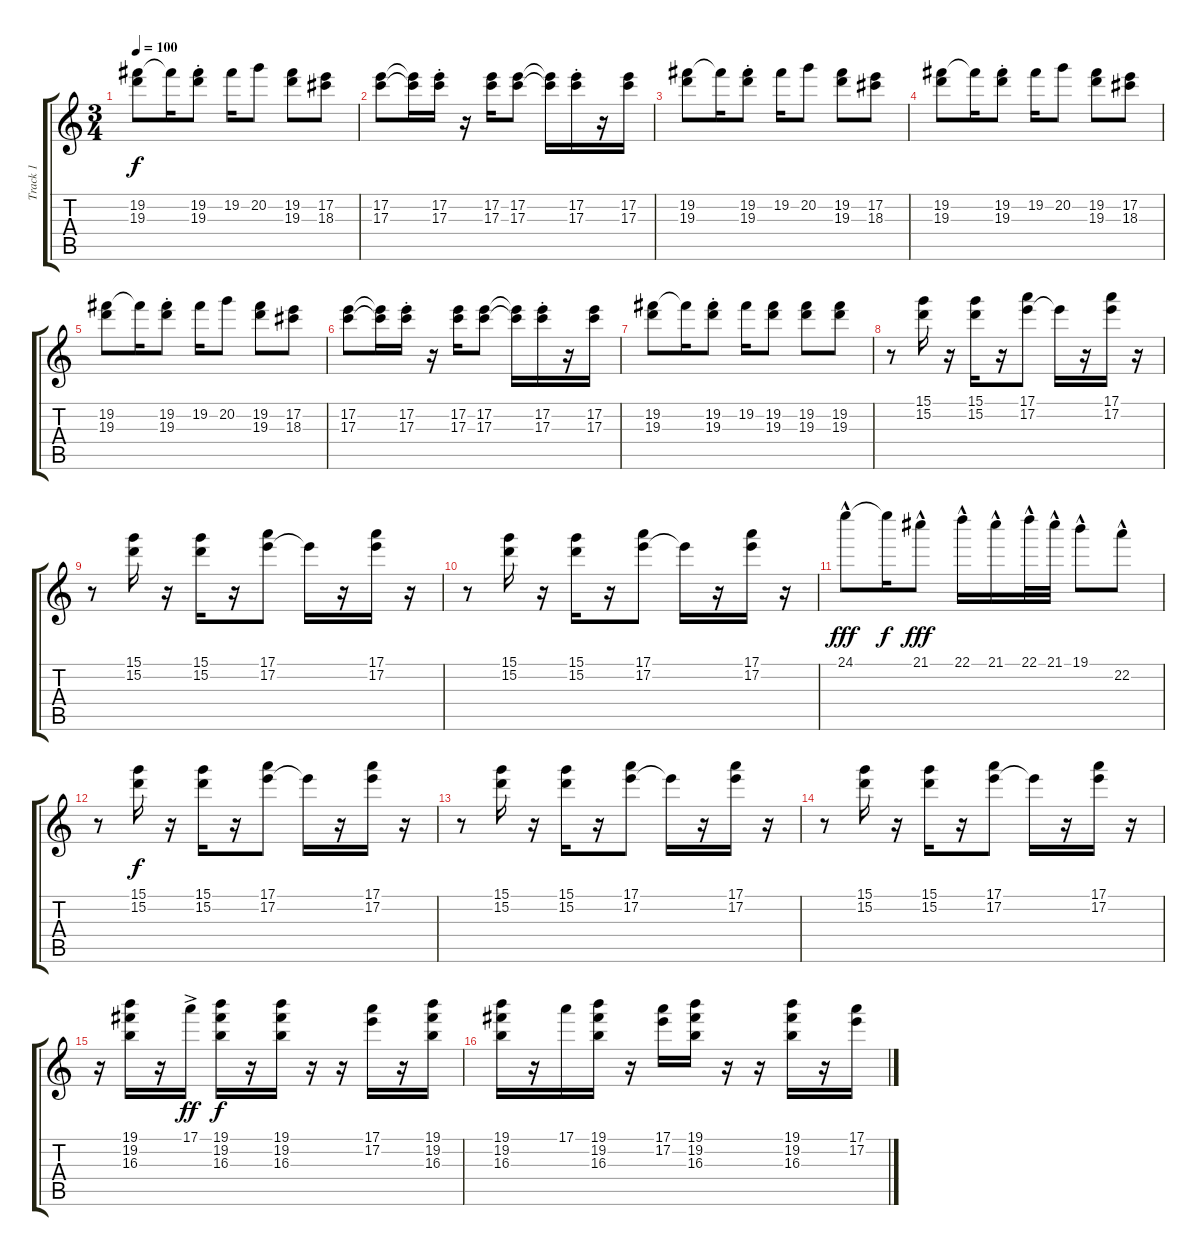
\track ("Track 1" "Track 1") {instrument electricguitarjazz}
\staff {score tabs}
\tuning (E4 B3 G3 D3 A2 E2) {hide}
\ts (3 4)
\tempo 100
\clef g2
\ks c
(19.2 19.3).8{dy f} 19.2{t}.16 (19.2{st} 19.3).8 19.2.16 20.2.8 (19.2 19.3).8 (17.2 18.3).8 |
(17.2 17.3).8 (17.2{t} 17.3{t}).16 (17.2{st} 17.3).16 r.16 (17.2 17.3).16 (17.2 17.3).8 (17.2{t} 17.3{t}).16 (17.2{st} 17.3).16 r.16 (17.2 17.3).16 |
(19.2 19.3).8 19.2{t}.16 (19.2{st} 19.3).8 19.2.16 20.2.8 (19.2 19.3).8 (17.2 18.3).8 |
(19.2 19.3).8 19.2{t}.16 (19.2{st} 19.3).8 19.2.16 20.2.8 (19.2 19.3).8 (17.2 18.3).8 |
(19.2 19.3).8 19.2{t}.16 (19.2{st} 19.3).8 19.2.16 20.2.8 (19.2 19.3).8 (17.2 18.3).8 |
(17.2 17.3).8 (17.2{t} 17.3{t}).16 (17.2{st} 17.3).16 r.16 (17.2 17.3).16 (17.2 17.3).8 (17.2{t} 17.3{t}).16 (17.2{st} 17.3).16 r.16 (17.2 17.3).16 |
(19.2 19.3).8 19.2{t}.16 (19.2{st} 19.3).8 19.2.16 (19.2 19.3).8 (19.2 19.3).8 (19.2 19.3).8 |
r.8 (15.1 15.2).16 r.16 (15.1 15.2).16 r.16 (17.1 17.2).8 17.2{t}.16 r.16 (17.1 17.2).16 r.16 |
r.8 (15.1 15.2).16 r.16 (15.1 15.2).16 r.16 (17.1 17.2).8 17.2{t}.16 r.16 (17.1 17.2).16 r.16 |
r.8 (15.1 15.2).16 r.16 (15.1 15.2).16 r.16 (17.1 17.2).8 17.2{t}.16 r.16 (17.1 17.2).16 r.16 |
24.1{hac}.8{dy fff} 24.1{t}.16{dy f} 21.1{hac}.8{dy fff} 22.1{hac}.16 21.1{hac}.16 22.1{hac}.32 21.1{hac}.32 19.1{hac}.8 22.2{hac}.8 |
r.8 (15.1 15.2).16{dy f} r.16 (15.1 15.2).16 r.16 (17.1 17.2).8 17.2{t}.16 r.16 (17.1 17.2).16 r.16 |
r.8 (15.1 15.2).16 r.16 (15.1 15.2).16 r.16 (17.1 17.2).8 17.2{t}.16 r.16 (17.1 17.2).16 r.16 |
r.8 (15.1 15.2).16 r.16 (15.1 15.2).16 r.16 (17.1 17.2).8 17.2{t}.16 r.16 (17.1 17.2).16 r.16 |
r.16 (19.1 19.2 16.3).16{volume 12} r.16 17.1{ac}.16{dy ff} (19.1 19.2 16.3).16{dy f} r.16 (19.1 19.2 16.3).16 r.16 r.16 (17.1 17.2).16 r.16 (19.1 19.2 16.3).16 |
(19.1 19.2 16.3).16 r.16 17.1.16 (19.1 19.2 16.3).16 r.16 (17.1 17.2).16 (19.1 19.2 16.3).16 r.16 r.16 (19.1 19.2 16.3).16 r.16 (17.1 17.2).16
